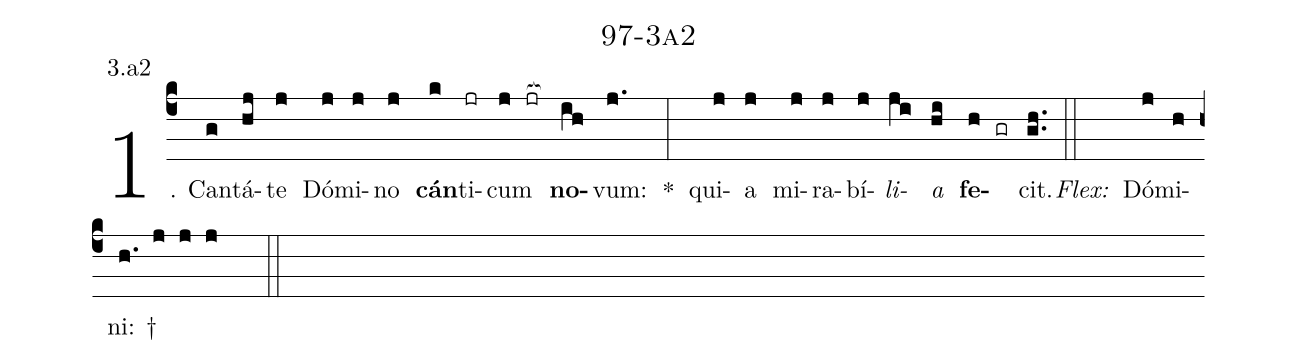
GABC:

name: 97-3a2;
annotation: 3.a2;
%%
(c4)1. Can(g)tá(hj)te(j) Dó(j)mi(j)no(j) <b>cán</b>(k)ti(jr)cum(j jr[ocb:1{]) <b>no</b>(ih[ocb:0}])vum:(j.) *(:) qui(j)a(j) mi(j)ra(j)bí(j)<i>li</i>(ji)<i>a</i>(hi) <b>fe</b>(h gr)cit.(gh..) (::)
<i>Flex:</i>()  Dó(j)mi(h)ni: †(h. j j j  ::)
